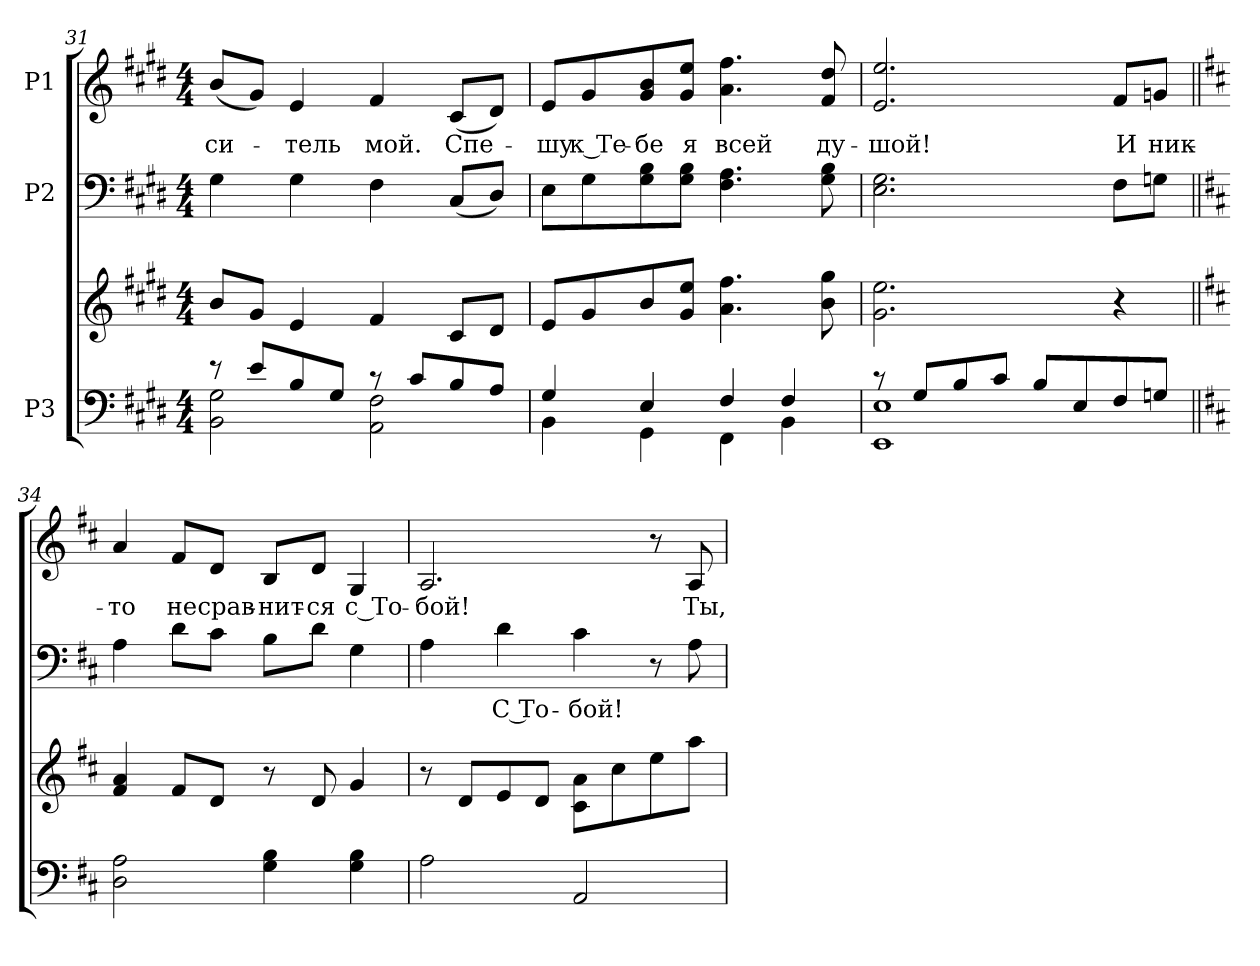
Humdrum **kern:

**kern	**kern	**kern	**text	**kern	**text
*part3	*part3	*part2	*part2	*part1	*part1
*staff4	*staff3	*staff2	*staff2	*staff1	*staff1
*I"P3	*	*I"P2	*	*I"P1	*
*clefF4	*clefG2	*clefF4	*	*clefG2	*
*k[f#c#g#d#]	*k[f#c#g#d#]	*k[f#c#g#d#]	*	*k[f#c#g#d#]	*
*E:	*E:	*E:	*	*E:	*
*M4/4	*M4/4	*M4/4	*	*M4/4	*
=31	=31	=31	=31	=31	=31
*^	*	*	*	*	*
!	!	!	!	!	!	!LO:LY:b:color=#000000
8r	2BBi\ 2G#i	8bi/L	4G#i\	.	(8bi/L	-си-
8ei/L	.	8g#i/J	.	.	8g#i/J)	.
!	!	!	!	!	!	!LO:LY:b:color=#000000
8Bi/	.	4ei/	4G#i\	.	4ei/	-тель
8G#i/J	.	.	.	.	.	.
!	!	!	!	!	!	!LO:LY:b:color=#000000
8r	2AAi\ 2F#i	4f#i/	4F#i\	.	4f#i/	мой.
8c#i/L	.	.	.	.	.	.
!	!	!	!	!	!	!LO:LY:b:color=#000000
8Bi/	.	8c#i/L	(8C#i/L	.	(8c#i/L	Спе-
8Ai/J	.	8d#i/J	8D#i/J)	.	8d#i/J)	.
=32	=32	=32	=32	=32	=32	=32
!	!	!	!	!	!	!LO:LY:b:color=#000000
4G#i/	4BBi\	8ei/L	8Ei\L	.	8ei/L	-шу
!	!	!	!	!	!	!LO:LY:b:color=#000000
.	.	8g#i/	8G#i\	.	8g#i/	к Те-
!	!	!	!	!	!	!LO:LY:b:color=#000000
4Ei/	4GG#i\	8bi/	8G#i\ 8Bi	.	8g#i/ 8bi	-бе
!	!	!	!	!	!	!LO:LY:b:color=#000000
.	.	8g#i/ 8eeiJ	8G#i\ 8BiJ	.	8g#i/ 8eeiJ	я
!	!	!	!	!	!	!LO:LY:b:color=#000000
4F#i/	4FF#i\	4.ai\ 4.ff#i	4.F#i\ 4.Ai	.	4.ai\ 4.ff#i	всей
4F#i/	4BBi\	.	.	.	.	.
!	!	!	!	!	!	!LO:LY:b:color=#000000
.	.	8bi\ 8gg#i	8G#i\ 8Bi	.	8f#i/ 8dd#i	ду-
!!LO:PB:g=z
=33	=33	=33	=33	=33	=33	=33
!	!	!	!	!	!	!LO:LY:b:color=#000000
8r	1EEi 1Ei	2.g#i\ 2.eei	2.Ei\ 2.G#i	.	2.ei/ 2.eei	-шой!
8G#i/L	.	.	.	.	.	.
8Bi/	.	.	.	.	.	.
8c#i/J	.	.	.	.	.	.
8Bi/L	.	.	.	.	.	.
8Ei/	.	.	.	.	.	.
!	!	!	!	!	!	!LO:LY:b:color=#000000
8F#i/	.	4r	8F#i\L	.	8f#i/L	И
!	!	!	!	!	!	!LO:LY:b:color=#000000
8Gni/J	.	.	8Gni\J	.	8gni/J	ник-
*v	*v	*	*	*	*	*
=34||	=34||	=34||	=34||	=34||	=34||
*k[f#c#]	*k[f#c#]	*k[f#c#]	*	*k[f#c#]	*
*D:	*D:	*D:	*	*D:	*
!	!	!	!	!	!LO:LY:b:color=#000000
2Di\ 2Ai	4f#i/ 4ai	4Ai\	.	4ai/	-то
!	!	!	!	!	!LO:LY:b:color=#000000
.	8f#i/L	8di\L	.	8f#i/L	не
!	!	!	!	!	!LO:LY:b:color=#000000
.	8di/J	8c#i\J	.	8di/J	срав-
!	!	!	!	!	!LO:LY:b:color=#000000
4Gi\ 4Bi	8r	8Bi\L	.	8Bi/L	-нит-
!	!	!	!	!	!LO:LY:b:color=#000000
.	8di/	8di\J	.	8di/J	-ся
!	!	!	!	!	!LO:LY:b:color=#000000
4Gi\ 4Bi	4gi/	4Gi\	.	4Gi/	с То-
=35	=35	=35	=35	=35	=35
!	!	!	!	!	!LO:LY:b:color=#000000
2Ai\	8r	4Ai\	.	2.Ai/	-бой!
.	8di/L	.	.	.	.
!	!	!	!LO:LY:a:color=#000000	!	!
.	8ei/	4di\	С То-	.	.
.	8di/J	.	.	.	.
!	!	!	!LO:LY:a:color=#000000	!	!
2AAi/	8c#i\ 8aiL	4c#i\	-бой!	.	.
.	8cc#i\	.	.	.	.
.	8eei\	8r	.	8r	.
!	!	!	!	!	!LO:LY:b:color=#000000
.	8aai\J	8Ai\	.	8Ai/	Ты,-
=	=	=	=	=	=
*-	*-	*-	*-	*-	*-
